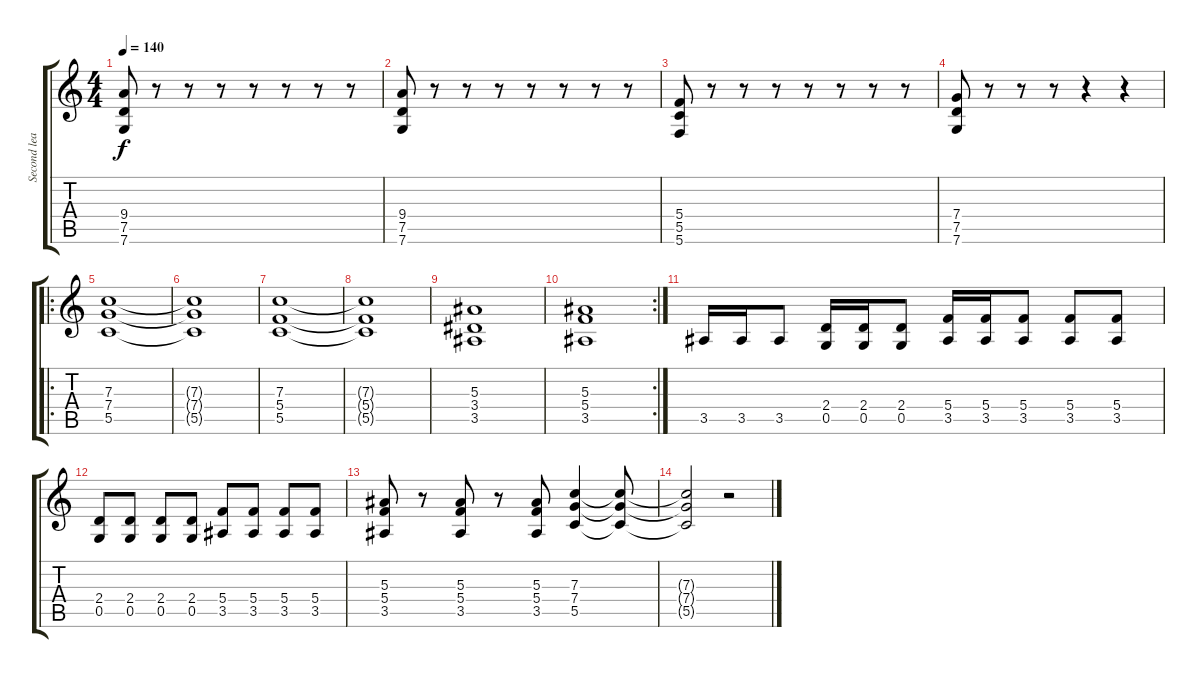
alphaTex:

\track ("Second lead" "Second lea") {instrument distortionguitar}
\staff {score tabs}
\tuning (D4 A3 F3 C3 G2 C2) {hide}
\ts (4 4)
\tempo 140
\clef g2
\ks c
(9.4 7.5 7.6).8{dy f} r.8 r.8 r.8 r.8 r.8 r.8 r.8 |
(9.4 7.5 7.6).8 r.8 r.8 r.8 r.8 r.8 r.8 r.8 |
(5.4 5.5 5.6).8 r.8 r.8 r.8 r.8 r.8 r.8 r.8 |
(7.4 7.5 7.6).8 r.8 r.8 r.8 r.4 r.4 |
\ro
(7.3 7.4 5.5).1{instrument acousticgrandpiano} |
(7.3{t} 7.4{t} 5.5{t}).1 |
(7.3 5.4 5.5).1 |
(7.3{t} 5.4{t} 5.5{t}).1 |
(5.3 3.4 3.5).1 |
\rc 2
(5.3 5.4 3.5).1 |
3.5.16{instrument distortionguitar} 3.5.16 3.5.8 (2.4 0.5).16 (2.4 0.5).16 (2.4 0.5).8 (5.4 3.5).16 (5.4 3.5).16 (5.4 3.5).8 (5.4 3.5).8 (5.4 3.5).8 |
(2.4 0.5).8 (2.4 0.5).8 (2.4 0.5).8 (2.4 0.5).8 (5.4 3.5).8 (5.4 3.5).8 (5.4 3.5).8 (5.4 3.5).8 |
(5.3 5.4 3.5).8 r.8 (5.3 5.4 3.5).8 r.8 (5.3 5.4 3.5).8 (7.3 7.4 5.5).4 (7.3{t} 7.4{t} 5.5{t}).8 |
(7.3{t} 7.4{t} 5.5{t}).2 r.2
